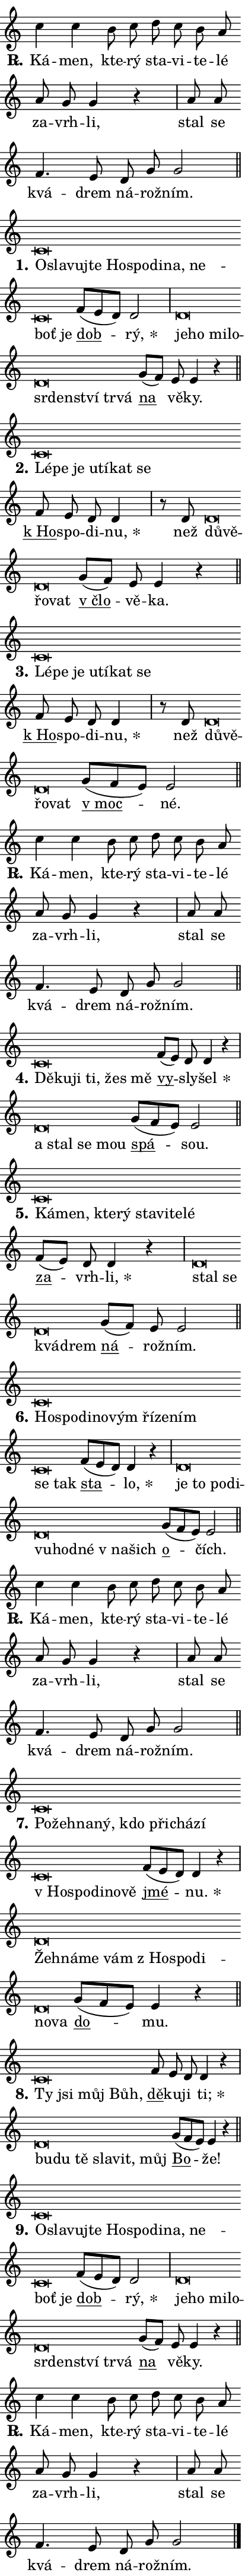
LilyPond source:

\version "2.24.0"
\header { tagline = "" }
\paper {
  indent = 0\cm
  top-margin = 0\cm
  right-margin = 0.13\cm % to fit lyric hyphens
  bottom-margin = 0\cm
  left-margin = 0\cm
  paper-width = 7\cm
  page-breaking = #ly:one-page-breaking
  system-system-spacing.basic-distance = #11
  score-system-spacing.basic-distance = #11
  ragged-last = ##f
}


%% Author: Thomas Morley
%% https://lists.gnu.org/archive/html/lilypond-user/2020-05/msg00002.html
#(define (line-position grob)
"Returns position of @var[grob} in current system:
   @code{'start}, if at first time-step
   @code{'end}, if at last time-step
   @code{'middle} otherwise
"
  (let* ((col (ly:item-get-column grob))
         (ln (ly:grob-object col 'left-neighbor))
         (rn (ly:grob-object col 'right-neighbor))
         (col-to-check-left (if (ly:grob? ln) ln col))
         (col-to-check-right (if (ly:grob? rn) rn col))
         (break-dir-left
           (and
             (ly:grob-property col-to-check-left 'non-musical #f)
             (ly:item-break-dir col-to-check-left)))
         (break-dir-right
           (and
             (ly:grob-property col-to-check-right 'non-musical #f)
             (ly:item-break-dir col-to-check-right))))
        (cond ((eqv? 1 break-dir-left) 'start)
              ((eqv? -1 break-dir-right) 'end)
              (else 'middle))))

#(define (tranparent-at-line-position vctor)
  (lambda (grob)
  "Relying on @code{line-position} select the relevant enry from @var{vctor}.
Used to determine transparency,"
    (case (line-position grob)
      ((end) (not (vector-ref vctor 0)))
      ((middle) (not (vector-ref vctor 1)))
      ((start) (not (vector-ref vctor 2))))))

noteHeadBreakVisibility =
#(define-music-function (break-visibility)(vector?)
"Makes @code{NoteHead}s transparent relying on @var{break-visibility}"
#{
  \override NoteHead.transparent =
    #(tranparent-at-line-position break-visibility)
#})

#(define delete-ledgers-for-transparent-note-heads
  (lambda (grob)
    "Reads whether a @code{NoteHead} is transparent.
If so this @code{NoteHead} is removed from @code{'note-heads} from
@var{grob}, which is supposed to be @code{LedgerLineSpanner}.
As a result ledgers are not printed for this @code{NoteHead}"
    (let* ((nhds-array (ly:grob-object grob 'note-heads))
           (nhds-list
             (if (ly:grob-array? nhds-array)
                 (ly:grob-array->list nhds-array)
                 '()))
           ;; Relies on the transparent-property being done before
           ;; Staff.LedgerLineSpanner.after-line-breaking is executed.
           ;; This is fragile ...
           (to-keep
             (remove
               (lambda (nhd)
                 (ly:grob-property nhd 'transparent #f))
               nhds-list)))
      ;; TODO find a better method to iterate over grob-arrays, similiar
      ;; to filter/remove etc for lists
      ;; For now rebuilt from scratch
      (set! (ly:grob-object grob 'note-heads)  '())
      (for-each
        (lambda (nhd)
          (ly:pointer-group-interface::add-grob grob 'note-heads nhd))
        to-keep))))

squashNotes = {
  \override NoteHead.X-extent = #'(-0.2 . 0.2)
  \override NoteHead.Y-extent = #'(-0.75 . 0)
  \override NoteHead.stencil =
    #(lambda (grob)
       (let ((pos (ly:grob-property grob 'staff-position)))
         (begin
           (if (< pos -7) (display "ERROR: Lower brevis then expected\n") (display ""))
           (if (<= pos -6) ly:text-interface::print ly:note-head::print))))
}
unSquashNotes = {
  \revert NoteHead.X-extent
  \revert NoteHead.Y-extent
  \revert NoteHead.stencil
}

hideNotes = \noteHeadBreakVisibility #begin-of-line-visible
unHideNotes = \noteHeadBreakVisibility #all-visible

% work-around for resetting accidentals
% https://lilypond.org/doc/v2.23/Documentation/notation/displaying-rhythms#unmetered-music
cadenzaMeasure = {
  \cadenzaOff
  \partial 1024 s1024
  \cadenzaOn
}

#(define-markup-command (accent layout props text) (markup?)
  "Underline accented syllable"
  (interpret-markup layout props
    #{\markup \override #'(offset . 4.3) \underline { #text }#}))

responsum = \markup \concat {
  "R" \hspace #-1.05 \path #0.1 #'((moveto 0 0.07) (lineto 0.9 0.8)) \hspace #0.05 "."
}

spaceSize = #0.6828661417322834 % exact space size for TeX Gyre Schola

\layout {
  \context {
    \Staff
    \remove "Time_signature_engraver"
    \override LedgerLineSpanner.after-line-breaking = #delete-ledgers-for-transparent-note-heads
  }
  \context {
    \Lyrics {
      \override LyricSpace.minimum-distance = \spaceSize
      \override LyricText.font-name = #"TeX Gyre Schola"
      \override LyricText.font-size = 1
      \override StanzaNumber.font-name = #"TeX Gyre Schola Bold"
      \override StanzaNumber.font-size = 1
    }
  }
  \context {
    \Score 
    \override NoteHead.text =
      #(lambda (grob) 
        (let ((pos (ly:grob-property grob 'staff-position)))
          #{\markup {
            \combine
              \halign #-0.55 \raise #(if (= pos -6) 0 0.5) \override #'(thickness . 2) \draw-line #'(3.2 . 0)
              \musicglyph "noteheads.sM1"
          }#}))
  }
}

% magnetic-lyrics.ily
%
%   written by
%     Jean Abou Samra <jean@abou-samra.fr>
%     Werner Lemberg <wl@gnu.org>
%
%   adapted by
%     Jiri Hon <jiri.hon@gmail.com>
%
% Version 2022-Apr-15

% https://www.mail-archive.com/lilypond-user@gnu.org/msg149350.html

#(define (Left_hyphen_pointer_engraver context)
   "Collect syllable-hyphen-syllable occurrences in lyrics and store
them in properties.  This engraver only looks to the left.  For
example, if the lyrics input is @code{foo -- bar}, it does the
following.

@itemize @bullet
@item
Set the @code{text} property of the @code{LyricHyphen} grob between
@q{foo} and @q{bar} to @code{foo}.

@item
Set the @code{left-hyphen} property of the @code{LyricText} grob with
text @q{foo} to the @code{LyricHyphen} grob between @q{foo} and
@q{bar}.
@end itemize

Use this auxiliary engraver in combination with the
@code{lyric-@/text::@/apply-@/magnetic-@/offset!} hook."
   (let ((hyphen #f)
         (text #f))
     (make-engraver
      (acknowledgers
       ((lyric-syllable-interface engraver grob source-engraver)
        (set! text grob)))
      (end-acknowledgers
       ((lyric-hyphen-interface engraver grob source-engraver)
        ;(when (not (grob::has-interface grob 'lyric-space-interface))
          (set! hyphen grob)));)
      ((stop-translation-timestep engraver)
       (when (and text hyphen)
         (ly:grob-set-object! text 'left-hyphen hyphen))
       (set! text #f)
       (set! hyphen #f)))))

#(define (lyric-text::apply-magnetic-offset! grob)
   "If the space between two syllables is less than the value in
property @code{LyricText@/.details@/.squash-threshold}, move the right
syllable to the left so that it gets concatenated with the left
syllable.

Use this function as a hook for
@code{LyricText@/.after-@/line-@/breaking} if the
@code{Left_@/hyphen_@/pointer_@/engraver} is active."
   (let ((hyphen (ly:grob-object grob 'left-hyphen #f)))
     (when hyphen
       (let ((left-text (ly:spanner-bound hyphen LEFT)))
         (when (grob::has-interface left-text 'lyric-syllable-interface)
           (let* ((common (ly:grob-common-refpoint grob left-text X))
                  (this-x-ext (ly:grob-extent grob common X))
                  (left-x-ext
                   (begin
                     ;; Trigger magnetism for left-text.
                     (ly:grob-property left-text 'after-line-breaking)
                     (ly:grob-extent left-text common X)))
                  ;; `delta` is the gap width between two syllables.
                  (delta (- (interval-start this-x-ext)
                            (interval-end left-x-ext)))
                  (details (ly:grob-property grob 'details))
                  (threshold (assoc-get 'squash-threshold details 0.2)))
             (when (< delta threshold)
               (let* (;; We have to manipulate the input text so that
                      ;; ligatures crossing syllable boundaries are not
                      ;; disabled.  For languages based on the Latin
                      ;; script this is essentially a beautification.
                      ;; However, for non-Western scripts it can be a
                      ;; necessity.
                      (lt (ly:grob-property left-text 'text))
                      (rt (ly:grob-property grob 'text))
                      (is-space (grob::has-interface hyphen 'lyric-space-interface))
                      (space (if is-space " " ""))
                      (extra-delta (if is-space spaceSize 0))
                      ;; Append new syllable.
                      (ltrt-space (if (and (string? lt) (string? rt))
                                (string-append lt space rt)
                                (make-concat-markup (list lt space rt))))
                      ;; Right-align `ltrt` to the right side.
                      (ltrt-space-markup (grob-interpret-markup
                               grob
                               (make-translate-markup
                                (cons (interval-length this-x-ext) 0)
                                (make-right-align-markup ltrt-space)))))
                 (begin
                   ;; Don't print `left-text`.
                   (ly:grob-set-property! left-text 'stencil #f)
                   ;; Set text and stencil (which holds all collected
                   ;; syllables so far) and shift it to the left.
                   (ly:grob-set-property! grob 'text ltrt-space)
                   (ly:grob-set-property! grob 'stencil ltrt-space-markup)
                   (ly:grob-translate-axis! grob (- (- delta extra-delta)) X))))))))))


#(define (lyric-hyphen::displace-bounds-first grob)
   ;; Make very sure this callback isn't triggered too early.
   (let ((left (ly:spanner-bound grob LEFT))
         (right (ly:spanner-bound grob RIGHT)))
     (ly:grob-property left 'after-line-breaking)
     (ly:grob-property right 'after-line-breaking)
     (ly:lyric-hyphen::print grob)))

squashThreshold = #0.4

\layout {
  \context {
    \Lyrics
    \consists #Left_hyphen_pointer_engraver
    \override LyricText.after-line-breaking =
      #lyric-text::apply-magnetic-offset!
    \override LyricHyphen.stencil = #lyric-hyphen::displace-bounds-first
    \override LyricText.details.squash-threshold = \squashThreshold
    \override LyricHyphen.minimum-distance = 0
    \override LyricHyphen.minimum-length = \squashThreshold
  }
}

squashText = \override LyricText.details.squash-threshold = 9999
unSquashText = \override LyricText.details.squash-threshold = \squashThreshold

leftText = \override LyricText.self-alignment-X = #LEFT
unLeftText = \revert LyricText.self-alignment-X

starOffset = #(lambda (grob) 
                (let ((x_offset (ly:self-alignment-interface::aligned-on-x-parent grob)))
                  (if (= x_offset 0) 0 (+ x_offset 1.2))))

star = #(define-music-function (syllable)(string?)
"Append star separator at the end of a syllable"
#{
  \once \override LyricText.X-offset = #starOffset
  \lyricmode { \markup {
    #syllable
    \override #'((font-name . "TeX Gyre Schola Bold")) \hspace #0.2 \lower #0.65 \larger "*"
  } }
#})

starAccent = #(define-music-function (syllable)(string?)
"Append star separator at the end of a syllable and make accent"
#{
  \once \override LyricText.X-offset = #starOffset
  \lyricmode { \markup {
    \accent #syllable
    \override #'((font-name . "TeX Gyre Schola Bold")) \hspace #0.2 \lower #0.65 \larger "*"
  } }
#})

breath = #(define-music-function (syllable)(string?)
"Append breathing indicator at the end of a syllable"
#{
  \lyricmode { \markup { #syllable "+" } }
#})

optionalBreath = #(define-music-function (syllable)(string?)
"Append optional breathing indicator at the end of a syllable"
#{
  \lyricmode { \markup { #syllable "(+)" } }
#})


\score {
    <<
        \new Voice = "melody" { \cadenzaOn \key c \major \relative { c''4 c b8 c d c b a \bar "" a g g4 r \cadenzaMeasure \bar "|" a8 a \bar "" f4. e8 d g g2 \cadenzaMeasure \bar "||" \break } }
        \new Lyrics \lyricsto "melody" { \lyricmode { \set stanza = \responsum
Ká -- men, kte -- rý sta -- vi -- te -- lé za -- vrh -- li, stal se kvá -- drem ná -- rož -- ním. } }
    >>
    \layout {}
}

\score {
    <<
        \new Voice = "melody" { \cadenzaOn \key c \major \relative { \squashNotes c'\breve*1/16 \hideNotes \breve*1/16 \bar "" \breve*1/16 \bar "" \breve*1/16 \bar "" \breve*1/16 \bar "" \breve*1/16 \bar "" \breve*1/16 \bar "" \breve*1/16 \bar "" \breve*1/16 \bar "" \breve*1/16 \breve*1/16 \bar "" \unHideNotes \unSquashNotes \bar "" f8[( e d)] d2 \cadenzaMeasure \bar "|" \squashNotes d\breve*1/16 \hideNotes \breve*1/16 \bar "" \breve*1/16 \bar "" \breve*1/16 \bar "" \breve*1/16 \bar "" \breve*1/16 \bar "" \breve*1/16 \bar "" \breve*1/16 \breve*1/16 \bar "" \unHideNotes \unSquashNotes \bar "" g8[( f)] e e4 r \cadenzaMeasure \bar "||" \break } }
        \new Lyrics \lyricsto "melody" { \lyricmode { \set stanza = "1."
\leftText O -- \squashText sla -- vuj -- te Ho -- spo -- di -- na, ne -- boť je \unLeftText \unSquashText \markup \accent dob -- \star rý, \leftText je -- \squashText ho mi -- lo -- sr -- den -- ství tr -- vá \unLeftText \unSquashText \markup \accent na vě -- ky. } }
    >>
    \layout {}
}

\score {
    <<
        \new Voice = "melody" { \cadenzaOn \key c \major \relative { \squashNotes c'\breve*1/16 \hideNotes \breve*1/16 \bar "" \breve*1/16 \bar "" \breve*1/16 \bar "" \breve*1/16 \bar "" \breve*1/16 \breve*1/16 \bar "" \unHideNotes \unSquashNotes \bar "" f8 e d d4 \cadenzaMeasure \bar "|" r8 d8 \squashNotes d\breve*1/16 \hideNotes \breve*1/16 \bar "" \breve*1/16 \breve*1/16 \bar "" \unHideNotes \unSquashNotes \bar "" g8[( f)] e e4 r \cadenzaMeasure \bar "||" \break } }
        \new Lyrics \lyricsto "melody" { \lyricmode { \set stanza = "2."
\leftText Lé -- \squashText pe je u -- tí -- kat se \unLeftText \unSquashText \markup \accent "k Ho" -- spo -- di -- \star nu, než \leftText dů -- \squashText vě -- řo -- vat \unLeftText \unSquashText \markup \accent "v člo" -- vě -- ka. } }
    >>
    \layout {}
}

\score {
    <<
        \new Voice = "melody" { \cadenzaOn \key c \major \relative { \squashNotes c'\breve*1/16 \hideNotes \breve*1/16 \bar "" \breve*1/16 \bar "" \breve*1/16 \bar "" \breve*1/16 \bar "" \breve*1/16 \breve*1/16 \bar "" \unHideNotes \unSquashNotes \bar "" f8 e d d4 \cadenzaMeasure \bar "|" r8 d8 \squashNotes d\breve*1/16 \hideNotes \breve*1/16 \bar "" \breve*1/16 \breve*1/16 \bar "" \unHideNotes \unSquashNotes \bar "" g8[( f e)] e2 \cadenzaMeasure \bar "||" \break } }
        \new Lyrics \lyricsto "melody" { \lyricmode { \set stanza = "3."
\leftText Lé -- \squashText pe je u -- tí -- kat se \unLeftText \unSquashText \markup \accent "k Ho" -- spo -- di -- \star nu, než \leftText dů -- \squashText vě -- řo -- vat \unLeftText \unSquashText \markup \accent "v moc" -- né. } }
    >>
    \layout {}
}

\score {
    <<
        \new Voice = "melody" { \cadenzaOn \key c \major \relative { c''4 c b8 c d c b a \bar "" a g g4 r \cadenzaMeasure \bar "|" a8 a \bar "" f4. e8 d g g2 \cadenzaMeasure \bar "||" \break } }
        \new Lyrics \lyricsto "melody" { \lyricmode { \set stanza = \responsum
Ká -- men, kte -- rý sta -- vi -- te -- lé za -- vrh -- li, stal se kvá -- drem ná -- rož -- ním. } }
    >>
    \layout {}
}

\score {
    <<
        \new Voice = "melody" { \cadenzaOn \key c \major \relative { \squashNotes c'\breve*1/16 \hideNotes \breve*1/16 \bar "" \breve*1/16 \bar "" \breve*1/16 \bar "" \breve*1/16 \breve*1/16 \bar "" \unHideNotes \unSquashNotes \bar "" f8[( e)] d d4 r \cadenzaMeasure \bar "|" \squashNotes d\breve*1/16 \hideNotes \breve*1/16 \bar "" \breve*1/16 \breve*1/16 \bar "" \unHideNotes \unSquashNotes \bar "" g8[( f e)] e2 \cadenzaMeasure \bar "||" \break } }
        \new Lyrics \lyricsto "melody" { \lyricmode { \set stanza = "4."
\leftText Dě -- \squashText ku -- ji ti, žes mě \unLeftText \unSquashText \markup \accent vy -- sly -- \star šel \leftText a \squashText stal se mou \unLeftText \unSquashText \markup \accent spá -- sou. } }
    >>
    \layout {}
}

\score {
    <<
        \new Voice = "melody" { \cadenzaOn \key c \major \relative { \squashNotes c'\breve*1/16 \hideNotes \breve*1/16 \bar "" \breve*1/16 \bar "" \breve*1/16 \bar "" \breve*1/16 \bar "" \breve*1/16 \bar "" \breve*1/16 \breve*1/16 \bar "" \unHideNotes \unSquashNotes \bar "" f8[( e)] d d4 r \cadenzaMeasure \bar "|" \squashNotes d\breve*1/16 \hideNotes \breve*1/16 \bar "" \breve*1/16 \breve*1/16 \bar "" \unHideNotes \unSquashNotes \bar "" g8[( f)] e e2 \cadenzaMeasure \bar "||" \break } }
        \new Lyrics \lyricsto "melody" { \lyricmode { \set stanza = "5."
\leftText Ká -- \squashText men, kte -- rý sta -- vi -- te -- lé \unLeftText \unSquashText \markup \accent za -- vrh -- \star li, \leftText stal \squashText se kvá -- drem \unLeftText \unSquashText \markup \accent ná -- rož -- ním. } }
    >>
    \layout {}
}

\score {
    <<
        \new Voice = "melody" { \cadenzaOn \key c \major \relative { \squashNotes c'\breve*1/16 \hideNotes \breve*1/16 \bar "" \breve*1/16 \bar "" \breve*1/16 \bar "" \breve*1/16 \bar "" \breve*1/16 \bar "" \breve*1/16 \bar "" \breve*1/16 \bar "" \breve*1/16 \breve*1/16 \bar "" \unHideNotes \unSquashNotes \bar "" f8[( e d)] d4 r \cadenzaMeasure \bar "|" \squashNotes d\breve*1/16 \hideNotes \breve*1/16 \bar "" \breve*1/16 \bar "" \breve*1/16 \bar "" \breve*1/16 \bar "" \breve*1/16 \bar "" \breve*1/16 \bar "" \breve*1/16 \breve*1/16 \bar "" \unHideNotes \unSquashNotes \bar "" g8[( f e)] e2 \cadenzaMeasure \bar "||" \break } }
        \new Lyrics \lyricsto "melody" { \lyricmode { \set stanza = "6."
\leftText Ho -- \squashText spo -- di -- no -- vým ří -- ze -- ním se tak \unLeftText \unSquashText \markup \accent sta -- \star lo, \leftText je \squashText to po -- di -- vu -- hod -- né "v na" -- šich \unLeftText \unSquashText \markup \accent o -- čích. } }
    >>
    \layout {}
}

\score {
    <<
        \new Voice = "melody" { \cadenzaOn \key c \major \relative { c''4 c b8 c d c b a \bar "" a g g4 r \cadenzaMeasure \bar "|" a8 a \bar "" f4. e8 d g g2 \cadenzaMeasure \bar "||" \break } }
        \new Lyrics \lyricsto "melody" { \lyricmode { \set stanza = \responsum
Ká -- men, kte -- rý sta -- vi -- te -- lé za -- vrh -- li, stal se kvá -- drem ná -- rož -- ním. } }
    >>
    \layout {}
}

\score {
    <<
        \new Voice = "melody" { \cadenzaOn \key c \major \relative { \squashNotes c'\breve*1/16 \hideNotes \breve*1/16 \bar "" \breve*1/16 \bar "" \breve*1/16 \bar "" \breve*1/16 \bar "" \breve*1/16 \bar "" \breve*1/16 \bar "" \breve*1/16 \bar "" \breve*1/16 \bar "" \breve*1/16 \bar "" \breve*1/16 \bar "" \breve*1/16 \breve*1/16 \bar "" \unHideNotes \unSquashNotes \bar "" f8[( e d)] d4 r \cadenzaMeasure \bar "|" \squashNotes d\breve*1/16 \hideNotes \breve*1/16 \bar "" \breve*1/16 \bar "" \breve*1/16 \bar "" \breve*1/16 \bar "" \breve*1/16 \bar "" \breve*1/16 \bar "" \breve*1/16 \breve*1/16 \bar "" \unHideNotes \unSquashNotes \bar "" g8[( f e)] e4 r \cadenzaMeasure \bar "||" \break } }
        \new Lyrics \lyricsto "melody" { \lyricmode { \set stanza = "7."
\leftText Po -- \squashText žeh -- na -- ný, kdo při -- chá -- zí "v Ho" -- spo -- di -- no -- vě \unLeftText \unSquashText \markup \accent jmé -- \star nu. \leftText Žeh -- \squashText ná -- me vám "z Ho" -- spo -- di -- no -- va \unLeftText \unSquashText \markup \accent do -- mu. } }
    >>
    \layout {}
}

\score {
    <<
        \new Voice = "melody" { \cadenzaOn \key c \major \relative { \squashNotes c'\breve*1/16 \hideNotes \breve*1/16 \bar "" \breve*1/16 \breve*1/16 \bar "" \unHideNotes \unSquashNotes \bar "" f8 e d d4 r \cadenzaMeasure \bar "|" \squashNotes d\breve*1/16 \hideNotes \breve*1/16 \bar "" \breve*1/16 \bar "" \breve*1/16 \bar "" \breve*1/16 \breve*1/16 \bar "" \unHideNotes \unSquashNotes \bar "" g8[( f e)] e4 r \cadenzaMeasure \bar "||" \break } }
        \new Lyrics \lyricsto "melody" { \lyricmode { \set stanza = "8."
\leftText Ty \squashText jsi můj Bůh, \unLeftText \unSquashText \markup \accent dě -- ku -- ji \star ti; \leftText bu -- \squashText du tě sla -- vit, můj \unLeftText \unSquashText \markup \accent Bo -- že! } }
    >>
    \layout {}
}

\score {
    <<
        \new Voice = "melody" { \cadenzaOn \key c \major \relative { \squashNotes c'\breve*1/16 \hideNotes \breve*1/16 \bar "" \breve*1/16 \bar "" \breve*1/16 \bar "" \breve*1/16 \bar "" \breve*1/16 \bar "" \breve*1/16 \bar "" \breve*1/16 \bar "" \breve*1/16 \bar "" \breve*1/16 \breve*1/16 \bar "" \unHideNotes \unSquashNotes \bar "" f8[( e d)] d2 \cadenzaMeasure \bar "|" \squashNotes d\breve*1/16 \hideNotes \breve*1/16 \bar "" \breve*1/16 \bar "" \breve*1/16 \bar "" \breve*1/16 \bar "" \breve*1/16 \bar "" \breve*1/16 \bar "" \breve*1/16 \breve*1/16 \bar "" \unHideNotes \unSquashNotes \bar "" g8[( f)] e e4 r \cadenzaMeasure \bar "||" \break } }
        \new Lyrics \lyricsto "melody" { \lyricmode { \set stanza = "9."
\leftText O -- \squashText sla -- vuj -- te Ho -- spo -- di -- na, ne -- boť je \unLeftText \unSquashText \markup \accent dob -- \star rý, \leftText je -- \squashText ho mi -- lo -- sr -- den -- ství tr -- vá \unLeftText \unSquashText \markup \accent na vě -- ky. } }
    >>
    \layout {}
}

\score {
    <<
        \new Voice = "melody" { \cadenzaOn \key c \major \relative { c''4 c b8 c d c b a \bar "" a g g4 r \cadenzaMeasure \bar "|" a8 a \bar "" f4. e8 d g g2 \cadenzaMeasure \bar "||" \break } \bar "|." }
        \new Lyrics \lyricsto "melody" { \lyricmode { \set stanza = \responsum
Ká -- men, kte -- rý sta -- vi -- te -- lé za -- vrh -- li, stal se kvá -- drem ná -- rož -- ním. } }
    >>
    \layout {}
}
